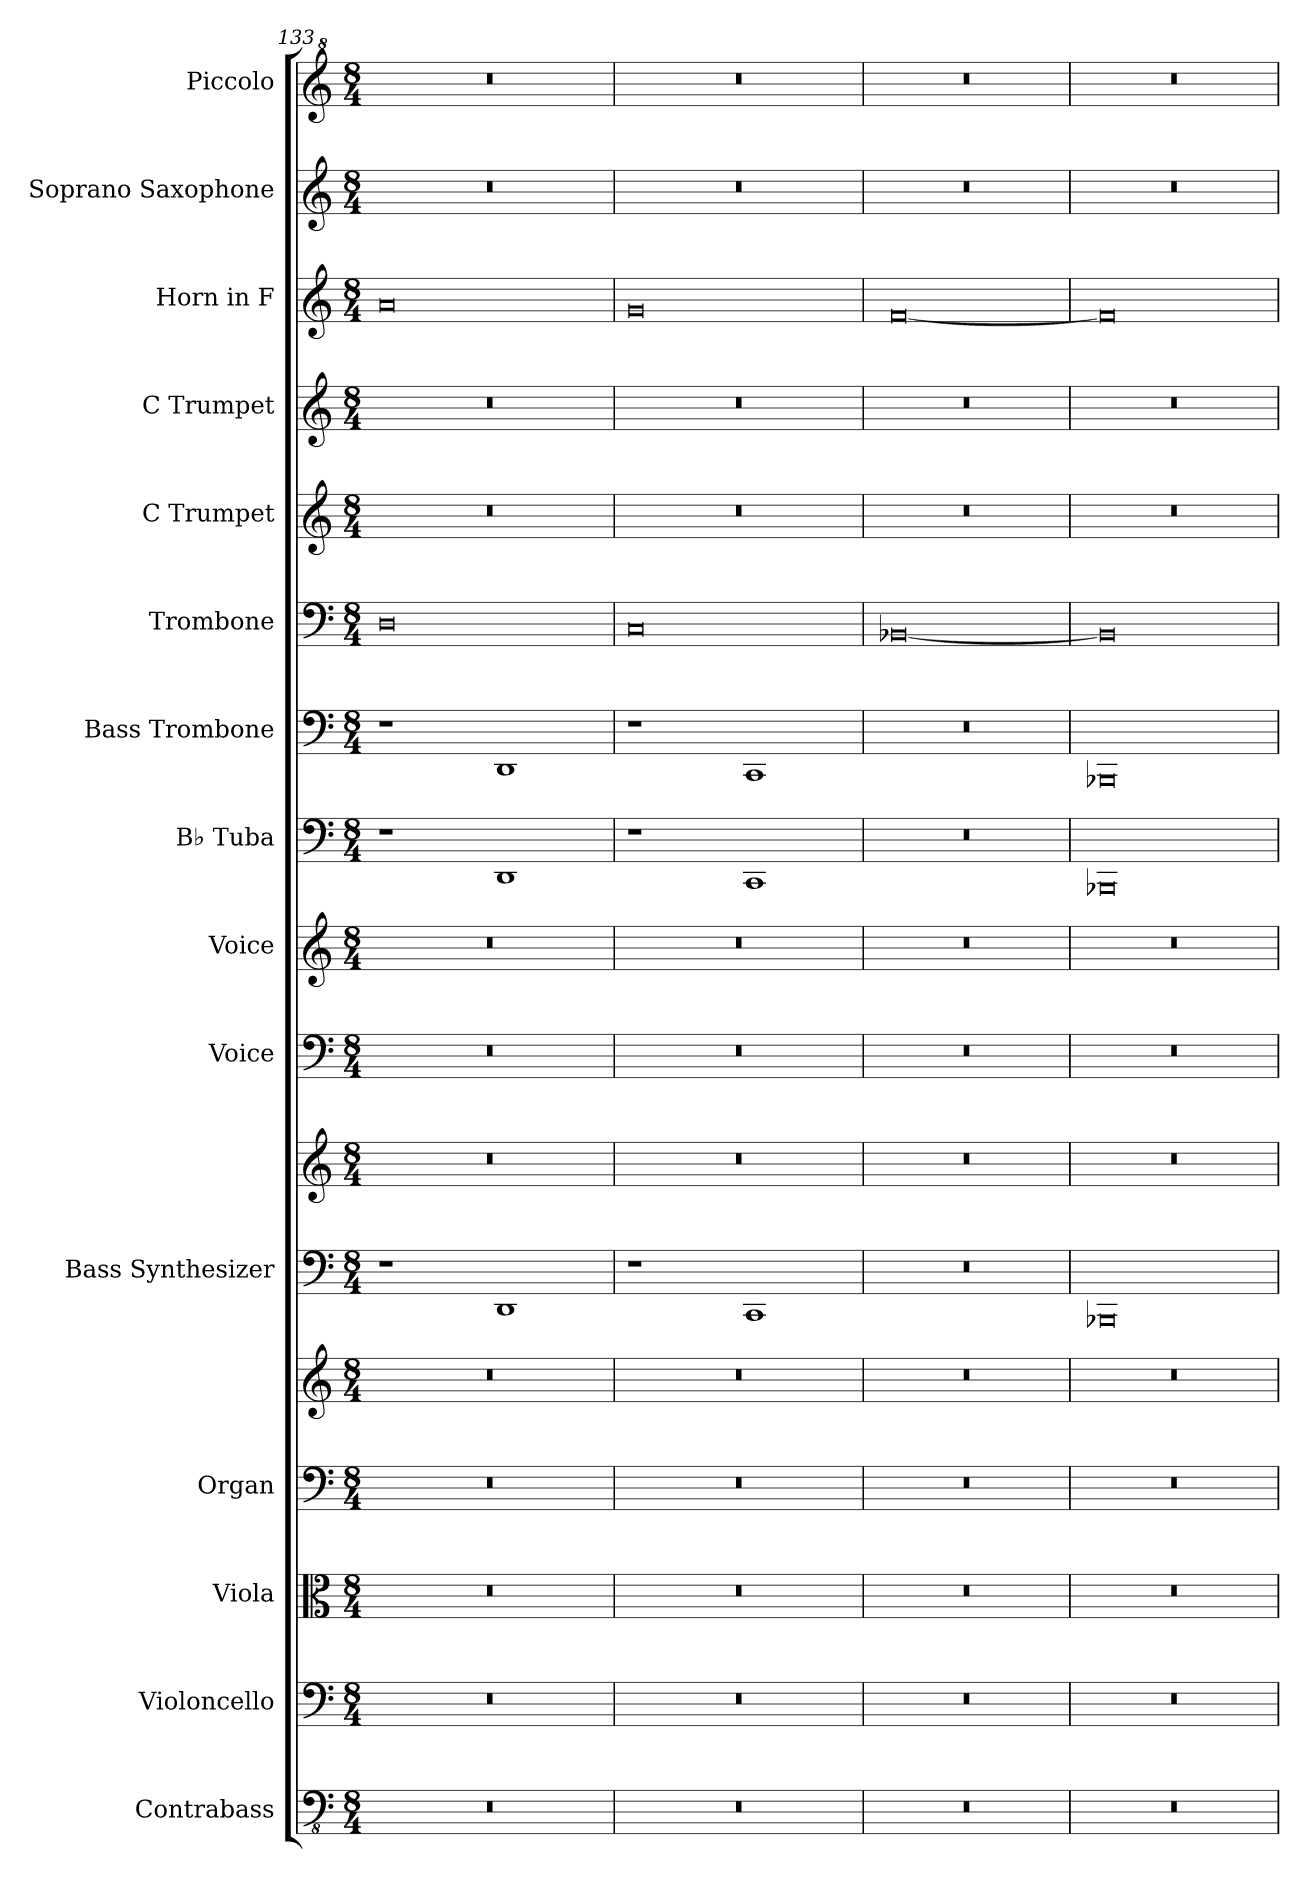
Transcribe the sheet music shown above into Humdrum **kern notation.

**kern	**kern	**kern	**kern	**kern	**kern	**kern	**kern	**kern	**kern	**kern	**kern	**kern	**kern	**kern	**kern	**kern
*part15	*part14	*part13	*part12	*part12	*part11	*part11	*part10	*part9	*part8	*part7	*part6	*part5	*part4	*part3	*part2	*part1
*staff17	*staff16	*staff15	*staff14	*staff13	*staff12	*staff11	*staff10	*staff9	*staff8	*staff7	*staff6	*staff5	*staff4	*staff3	*staff2	*staff1
*I"Contrabass	*I"Violoncello	*I"Viola	*I"Organ	*	*I"Bass Synthesizer	*	*I"Voice	*I"Voice	*I"B♭ Tuba	*I"Bass Trombone	*I"Trombone	*I"C Trumpet	*I"C Trumpet	*I"Horn in F	*I"Soprano Saxophone	*I"Piccolo
*I'Cb.	*I'Vlc.	*I'Vla.	*I'Org.	*	*I'Synth.	*	*I'Vo.	*I'Vo.	*I'B♭ Tu.	*I'B. Trb.	*I'Trb.	*I'C Tpt.	*I'C Tpt.	*	*I'S. Sax.	*I'Picc.
*clefFv4	*clefF4	*clefC3	*clefF4	*clefG2	*clefF4	*clefG2	*clefF4	*clefG2	*clefF4	*clefF4	*clefF4	*clefG2	*clefG2	*clefG2	*clefG2	*clefG^2
*ITrd7c12	*	*	*	*	*	*	*	*	*	*	*	*	*	*ITrd4c7	*ITrd1c2	*ITrd-7c-12
*k[]	*k[]	*k[]	*k[]	*k[]	*k[]	*k[]	*k[]	*k[]	*k[]	*k[]	*k[]	*k[]	*k[]	*k[b-]	*k[b-e-]	*k[]
*M8/4	*M8/4	*M8/4	*M8/4	*M8/4	*M8/4	*M8/4	*M8/4	*M8/4	*M8/4	*M8/4	*M8/4	*M8/4	*M8/4	*M8/4	*M8/4	*M8/4
=133	=133	=133	=133	=133	=133	=133	=133	=133	=133	=133	=133	=133	=133	=133	=133	=133
0r	0r	0r	0r	0r	1r	0r	0r	0r	1r	1r	0D	0r	0r	0d	0r	0r
.	.	.	.	.	1DD	.	.	.	1DD	1DD	.	.	.	.	.	.
!!LO:PB:g=z
=134	=134	=134	=134	=134	=134	=134	=134	=134	=134	=134	=134	=134	=134	=134	=134	=134
0r	0r	0r	0r	0r	1r	0r	0r	0r	1r	1r	0C	0r	0r	0c	0r	0r
.	.	.	.	.	1CC	.	.	.	1CC	1CC	.	.	.	.	.	.
=135	=135	=135	=135	=135	=135	=135	=135	=135	=135	=135	=135	=135	=135	=135	=135	=135
0r	0r	0r	0r	0r	0r	0r	0r	0r	0r	0r	[0BB-X	0r	0r	[0B-	0r	0r
=136	=136	=136	=136	=136	=136	=136	=136	=136	=136	=136	=136	=136	=136	=136	=136	=136
0r	0r	0r	0r	0r	0BBB-X	0r	0r	0r	0BBB-X	0BBB-X	0BB-]	0r	0r	0B-]	0r	0r
=	=	=	=	=	=	=	=	=	=	=	=	=	=	=	=	=
*-	*-	*-	*-	*-	*-	*-	*-	*-	*-	*-	*-	*-	*-	*-	*-	*-
